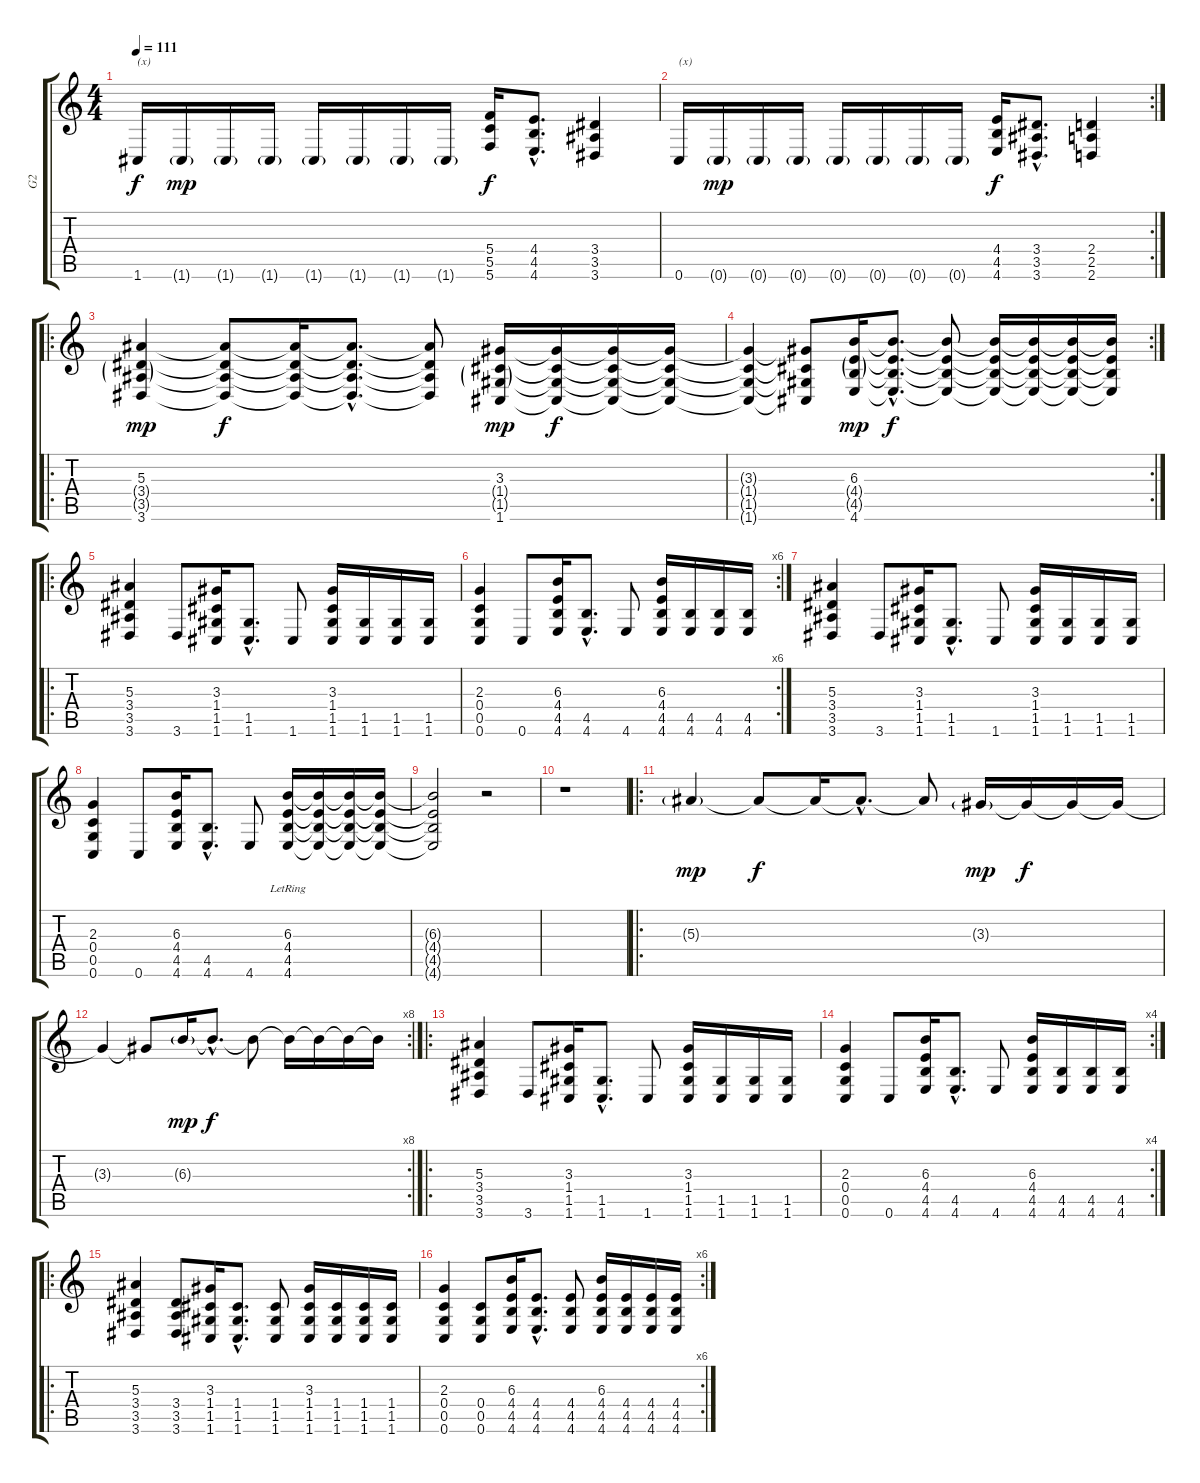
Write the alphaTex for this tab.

\track ("G2" "G2") {instrument overdrivenguitar}
\staff {score tabs}
\tuning (D4 A3 F3 C3 G2 C2) {hide}
\ts (4 4)
\tempo 111
\clef g2
\ks c
1.6.16{txt "(x)" dy f} 1.6{g}.16{dy mp} 1.6{g}.16 1.6{g}.16 1.6{g}.16 1.6{g}.16 1.6{g}.16 1.6{g}.16 (5.4 5.5 5.6).16{dy f} (4.4{hac} 4.5{hac} 4.6{hac}).8{d} (3.4 3.5 3.6).4 |
\rc 2
0.6.16{txt "(x)"} 0.6{g}.16{dy mp} 0.6{g}.16 0.6{g}.16 0.6{g}.16 0.6{g}.16 0.6{g}.16 0.6{g}.16 (4.4 4.5 4.6).16{dy f} (3.4{hac} 3.5{hac} 3.6{hac}).8{d} (2.4 2.5 2.6).4 |
\ro
(5.3 3.4{g} 3.5{g} 3.6).4{dy mp} (5.3{t} 3.4{t} 3.5{t} 3.6{t}).8{dy f} (5.3{t} 3.4{t} 3.5{t} 3.6{t}).16 (5.3{hac t} 3.4{hac t} 3.5{hac t} 3.6{hac t}).8{d} (5.3{t} 3.4{t} 3.5{t} 3.6{t}).8 (3.3 1.4{g} 1.5{g} 1.6).16{dy mp} (3.3{t} 1.4{t} 1.5{t} 1.6{t}).16{dy f} (3.3{t} 1.4{t} 1.5{t} 1.6{t}).16 (3.3{t} 1.4{t} 1.5{t} 1.6{t}).16 |
\rc 2
(3.3{t} 1.4{t} 1.5{t} 1.6{t}).4 (3.3{t} 1.4{t} 1.5{t} 1.6{t}).8 (6.3 4.4{g} 4.5{g} 4.6).16{dy mp} (6.3{hac t} 4.4{hac t} 4.5{hac t} 4.6{hac t}).8{d dy f} (6.3{t} 4.4{t} 4.5{t} 4.6{t}).8 (6.3{t} 4.4{t} 4.5{t} 4.6{t}).16 (6.3{t} 4.4{t} 4.5{t} 4.6{t}).16 (6.3{t} 4.4{t} 4.5{t} 4.6{t}).16 (6.3{t} 4.4{t} 4.5{t} 4.6{t}).16 |
\ro
(5.3 3.4 3.5 3.6).4 3.6.8 (3.3 1.4 1.5 1.6).16 (1.5{hac} 1.6{hac}).8{d} 1.6.8 (3.3 1.4 1.5 1.6).16 (1.5 1.6).16 (1.5 1.6).16 (1.5 1.6).16 |
\rc 6
(2.3 0.4 0.5 0.6).4 0.6.8 (6.3 4.4 4.5 4.6).16 (4.5{hac} 4.6{hac}).8{d} 4.6.8 (6.3 4.4 4.5 4.6).16 (4.5 4.6).16 (4.5 4.6).16 (4.5 4.6).16 |
(5.3 3.4 3.5 3.6).4 3.6.8 (3.3 1.4 1.5 1.6).16 (1.5{hac} 1.6{hac}).8{d} 1.6.8 (3.3 1.4 1.5 1.6).16 (1.5 1.6).16 (1.5 1.6).16 (1.5 1.6).16 |
(2.3 0.4 0.5 0.6).4 0.6.8 (6.3 4.4 4.5 4.6).16 (4.5{hac} 4.6{hac}).8{d} 4.6.8 (6.3{lr} 4.4{lr} 4.5{lr} 4.6{lr}).16 (6.3{t} 4.4{t} 4.5{t} 4.6{t}).16 (6.3{t} 4.4{t} 4.5{t} 4.6{t}).16 (6.3{t} 4.4{t} 4.5{t} 4.6{t}).16 |
(6.3{t} 4.4{t} 4.5{t} 4.6{t}).2 r.2 |
r.1 |
\ro
5.3{g}.4{dy mp} 5.3{t}.8{dy f} 5.3{t}.16 5.3{hac t}.8{d} 5.3{t}.8 3.3{g}.16{dy mp} 3.3{t}.16{dy f} 3.3{t}.16 3.3{t}.16 |
\rc 8
3.3{t}.4 3.3{t}.8 6.3{g}.16{dy mp} 6.3{hac t}.8{d dy f} 6.3{t}.8 6.3{t}.16 6.3{t}.16 6.3{t}.16 6.3{t}.16 |
\ro
(5.3 3.4 3.5 3.6).4 3.6.8 (3.3 1.4 1.5 1.6).16 (1.5{hac} 1.6{hac}).8{d} 1.6.8 (3.3 1.4 1.5 1.6).16 (1.5 1.6).16 (1.5 1.6).16 (1.5 1.6).16 |
\rc 4
(2.3 0.4 0.5 0.6).4 0.6.8 (6.3 4.4 4.5 4.6).16 (4.5{hac} 4.6{hac}).8{d} 4.6.8 (6.3 4.4 4.5 4.6).16 (4.5 4.6).16 (4.5 4.6).16 (4.5 4.6).16 |
\ro
(5.3 3.4 3.5 3.6).4 (3.4 3.5 3.6).8 (3.3 1.4 1.5 1.6).16 (1.4{hac} 1.5{hac} 1.6{hac}).8{d} (1.4 1.5 1.6).8 (3.3 1.4 1.5 1.6).16 (1.4 1.5 1.6).16 (1.4 1.5 1.6).16 (1.4 1.5 1.6).16 |
\rc 6
(2.3 0.4 0.5 0.6).4 (0.4 0.5 0.6).8 (6.3 4.4 4.5 4.6).16 (4.4{hac} 4.5{hac} 4.6{hac}).8{d} (4.4 4.5 4.6).8 (6.3 4.4 4.5 4.6).16 (4.4 4.5 4.6).16 (4.4 4.5 4.6).16 (4.4 4.5 4.6).16
